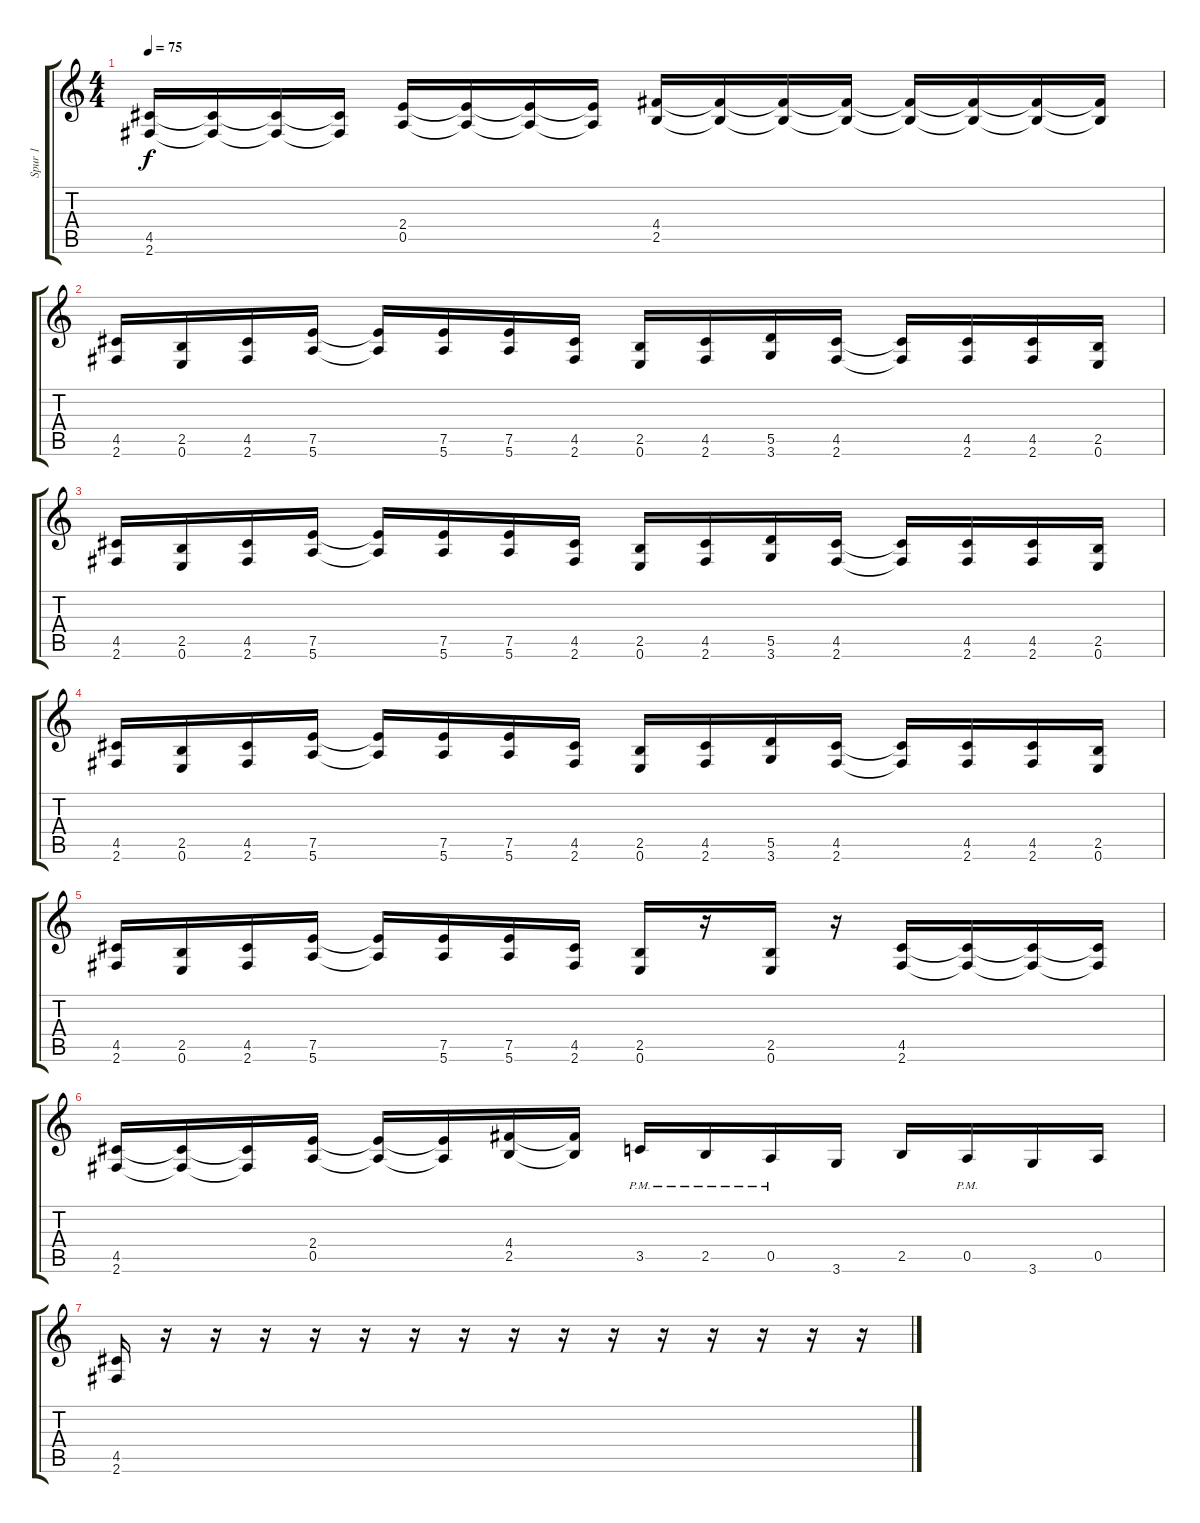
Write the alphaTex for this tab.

\track ("Spur 1" "Spur 1") {instrument distortionguitar}
\staff {score tabs}
\tuning (E4 B3 G3 D3 A2 E2) {hide}
\ts (4 4)
\tempo 75
\clef g2
\ks c
(4.5 2.6).16{dy f} (4.5{t} 2.6{t}).16 (4.5{t} 2.6{t}).16 (4.5{t} 2.6{t}).16 (2.4 0.5).16 (2.4{t} 0.5{t}).16 (2.4{t} 0.5{t}).16 (2.4{t} 0.5{t}).16 (4.4 2.5).16 (4.4{t} 2.5{t}).16 (4.4{t} 2.5{t}).16 (4.4{t} 2.5{t}).16 (4.4{t} 2.5{t}).16 (4.4{t} 2.5{t}).16 (4.4{t} 2.5{t}).16 (4.4{t} 2.5{t}).16 |
(4.5 2.6).16 (2.5 0.6).16 (4.5 2.6).16 (7.5 5.6).16 (7.5{t} 5.6{t}).16 (7.5 5.6).16 (7.5 5.6).16 (4.5 2.6).16 (2.5 0.6).16 (4.5 2.6).16 (5.5 3.6).16 (4.5 2.6).16 (4.5{t} 2.6{t}).16 (4.5 2.6).16 (4.5 2.6).16 (2.5 0.6).16 |
(4.5 2.6).16 (2.5 0.6).16 (4.5 2.6).16 (7.5 5.6).16 (7.5{t} 5.6{t}).16 (7.5 5.6).16 (7.5 5.6).16 (4.5 2.6).16 (2.5 0.6).16 (4.5 2.6).16 (5.5 3.6).16 (4.5 2.6).16 (4.5{t} 2.6{t}).16 (4.5 2.6).16 (4.5 2.6).16 (2.5 0.6).16 |
(4.5 2.6).16 (2.5 0.6).16 (4.5 2.6).16 (7.5 5.6).16 (7.5{t} 5.6{t}).16 (7.5 5.6).16 (7.5 5.6).16 (4.5 2.6).16 (2.5 0.6).16 (4.5 2.6).16 (5.5 3.6).16 (4.5 2.6).16 (4.5{t} 2.6{t}).16 (4.5 2.6).16 (4.5 2.6).16 (2.5 0.6).16 |
(4.5 2.6).16 (2.5 0.6).16 (4.5 2.6).16 (7.5 5.6).16 (7.5{t} 5.6{t}).16 (7.5 5.6).16 (7.5 5.6).16 (4.5 2.6).16 (2.5 0.6).16 r.16 (2.5 0.6).16 r.16 (4.5 2.6).16 (4.5{t} 2.6{t}).16 (4.5{t} 2.6{t}).16 (4.5{t} 2.6{t}).16 |
(4.5 2.6).16 (4.5{t} 2.6{t}).16 (4.5{t} 2.6{t}).16 (2.4 0.5).16 (2.4{t} 0.5{t}).16 (2.4{t} 0.5{t}).16 (4.4 2.5).16 (4.4{t} 2.5{t}).16 3.5{pm}.16 2.5{pm}.16 0.5{pm}.16 3.6.16 2.5.16 0.5{pm}.16 3.6.16 0.5.16 |
(4.5 2.6).16 r.16 r.16 r.16 r.16 r.16 r.16 r.16 r.16 r.16 r.16 r.16 r.16 r.16 r.16 r.16
